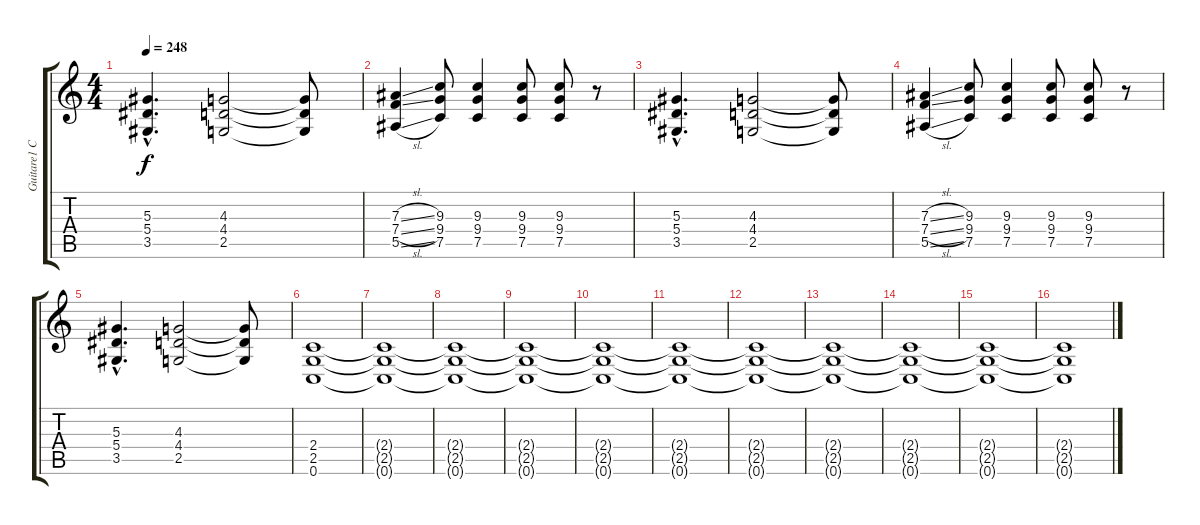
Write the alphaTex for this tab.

\track ("Guitare1 C 61-62 a voir" "Guitare1 C") {instrument overdrivenguitar}
\staff {score tabs}
\tuning (C4 G3 Eb3 Bb2 F2 C2) {hide}
\ts (4 4)
\tempo 248
\clef g2
\ks c
(5.3{hac} 5.4{hac} 3.5{hac}).4{d dy f} (4.3 4.4 2.5).2 (4.3{t} 4.4{t} 2.5{t}).8 |
(7.3{sl} 7.4{sl} 5.5{sl}).4 (9.3 9.4 7.5).8 (9.3 9.4 7.5).4 (9.3 9.4 7.5).8 (9.3 9.4 7.5).8 r.8 |
(5.3{hac} 5.4{hac} 3.5{hac}).4{d} (4.3 4.4 2.5).2 (4.3{t} 4.4{t} 2.5{t}).8 |
(7.3{sl} 7.4{sl} 5.5{sl}).4 (9.3 9.4 7.5).8 (9.3 9.4 7.5).4 (9.3 9.4 7.5).8 (9.3 9.4 7.5).8 r.8 |
(5.3{hac} 5.4{hac} 3.5{hac}).4{d} (4.3 4.4 2.5).2 (4.3{t} 4.4{t} 2.5{t}).8 |
(2.4 2.5 0.6).1 |
(2.4{t} 2.5{t} 0.6{t}).1 |
(2.4{t} 2.5{t} 0.6{t}).1 |
(2.4{t} 2.5{t} 0.6{t}).1 |
(2.4{t} 2.5{t} 0.6{t}).1 |
(2.4{t} 2.5{t} 0.6{t}).1 |
(2.4{t} 2.5{t} 0.6{t}).1 |
(2.4{t} 2.5{t} 0.6{t}).1 |
(2.4{t} 2.5{t} 0.6{t}).1{volume 0} |
(2.4{t} 2.5{t} 0.6{t}).1 |
(2.4{t} 2.5{t} 0.6{t}).1
